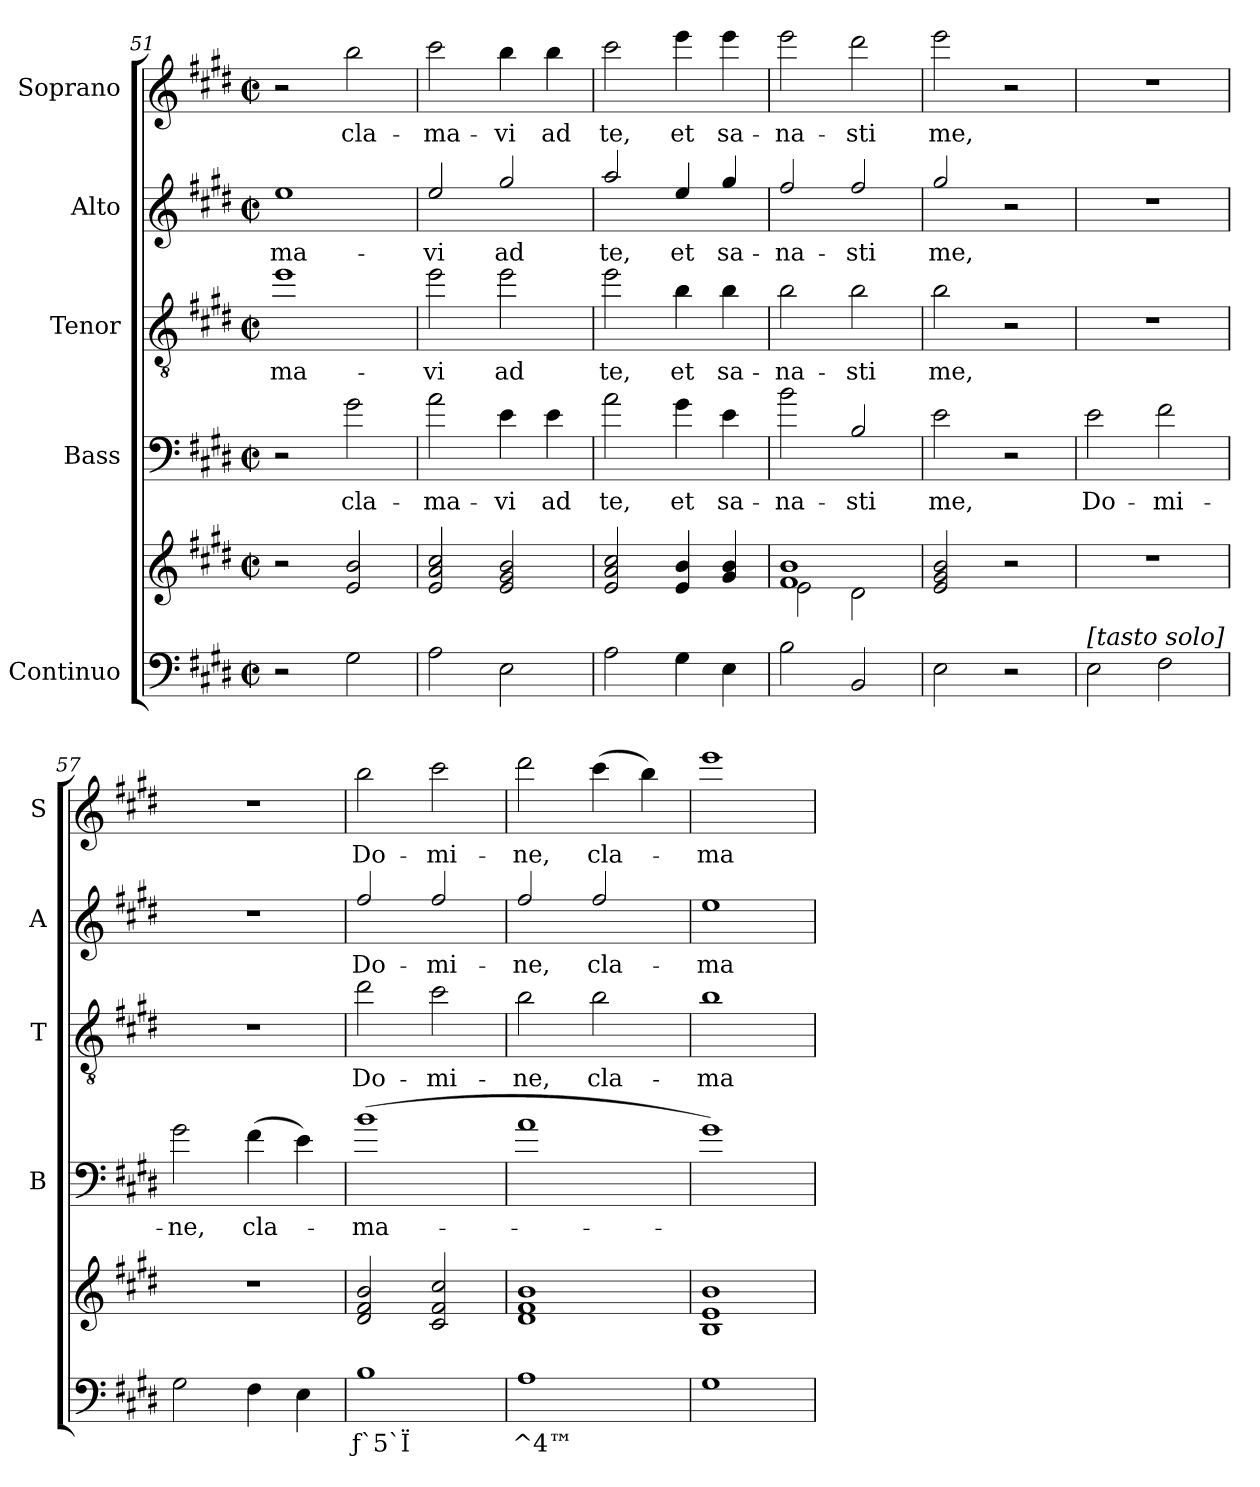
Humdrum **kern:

**kern	**text	**kern	**kern	**text	**kern	**text	**kern	**text	**kern	**text
*part5	*part5	*part5	*part4	*part4	*part3	*part3	*part2	*part2	*part1	*part1
*staff6	*staff6	*staff5	*staff4	*staff4	*staff3	*staff3	*staff2	*staff2	*staff1	*staff1
*I"Continuo	*	*	*I"Bass	*	*I"Tenor	*	*I"Alto	*	*I"Soprano	*
*	*	*	*I'B	*	*I'T	*	*I'A	*	*I'S	*
*clefF4	*	*clefG2	*clefF4	*	*clefGv2	*	*clefG2	*	*clefG2	*
*	*	*	*ITrd7c12	*	*ITrd7c12	*	*ITrd7c12	*	*ITrd7c12	*
*k[f#c#g#d#]	*	*k[f#c#g#d#]	*k[f#c#g#d#]	*	*k[f#c#g#d#]	*	*k[f#c#g#d#]	*	*k[f#c#g#d#]	*
*E:	*	*E:	*E:	*	*E:	*	*E:	*	*E:	*
*M2/2	*	*M2/2	*M2/2	*	*M2/2	*	*M2/2	*	*M2/2	*
*met(c|)	*	*met(c|)	*met(c|)	*	*met(c|)	*	*met(c|)	*	*met(c|)	*
=51	=51	=51	=51	=51	=51	=51	=51	=51	=51	=51
!	!	!	!	!	!	!LO:LY:b	!	!	!	!
!	!	!	!	!	!	!	!	!LO:LY:b	!	!
2r	.	2r	2r	.	1e	-ma-	1e	-ma-	2r	.
!	!	!	!	!LO:LY:b	!	!	!	!	!	!
!	!	!	!	!	!	!	!	!	!	!LO:LY:b
2G#\	.	2e!/ 2b!/	2G#\	cla-	.	.	.	.	2b\	cla-
=52	=52	=52	=52	=52	=52	=52	=52	=52	=52	=52
!	!	!	!	!LO:LY:b	!	!	!	!	!	!
!	!	!	!	!	!	!LO:LY:b	!	!	!	!
!	!	!	!	!	!	!	!	!LO:LY:b	!	!
!	!	!	!	!	!	!	!	!	!	!LO:LY:b
2A\	.	2e!/ 2a!/ 2cc#!/	2A\	-ma-	2e\	-vi	2e/	-vi	2cc#\	-ma-
!	!	!	!	!LO:LY:b	!	!	!	!	!	!
!	!	!	!	!	!	!LO:LY:b	!	!	!	!
!	!	!	!	!	!	!	!	!LO:LY:b	!	!
!	!	!	!	!	!	!	!	!	!	!LO:LY:b
2E\	.	2e!/ 2g#!/ 2b!/	4E\	-vi	2e\	ad	2g#/	ad	4b\	-vi
!	!	!	!	!LO:LY:b	!	!	!	!	!	!
!	!	!	!	!	!	!	!	!	!	!LO:LY:b
.	.	.	4E\	ad	.	.	.	.	4b\	ad
=53	=53	=53	=53	=53	=53	=53	=53	=53	=53	=53
!	!	!	!	!LO:LY:b	!	!	!	!	!	!
!	!	!	!	!	!	!LO:LY:b	!	!	!	!
!	!	!	!	!	!	!	!	!LO:LY:b	!	!
!	!	!	!	!	!	!	!	!	!	!LO:LY:b
2A\	.	2e!/ 2a!/ 2cc#!/	2A\	te,	2e\	te,	2a/	te,	2cc#\	te,
!	!	!	!	!LO:LY:b	!	!	!	!	!	!
!	!	!	!	!	!	!LO:LY:b	!	!	!	!
!	!	!	!	!	!	!	!	!LO:LY:b	!	!
!	!	!	!	!	!	!	!	!	!	!LO:LY:b
4G#\	.	4e!/ 4b!/	4G#\	et	4B\	et	4e/	et	4ee\	et
!	!	!	!	!LO:LY:b	!	!	!	!	!	!
!	!	!	!	!	!	!LO:LY:b	!	!	!	!
!	!	!	!	!	!	!	!	!LO:LY:b	!	!
!	!	!	!	!	!	!	!	!	!	!LO:LY:b
4E\	.	4g#!/ 4b!/	4E\	sa-	4B\	sa-	4g#/	sa-	4ee\	sa-
=54	=54	=54	=54	=54	=54	=54	=54	=54	=54	=54
*	*	*^	*	*	*	*	*	*	*	*
!	!	!	!	!	!LO:LY:b	!	!	!	!	!	!
!	!	!	!	!	!	!	!LO:LY:b	!	!	!	!
!	!	!	!	!	!	!	!	!	!LO:LY:b	!	!
!	!	!	!	!	!	!	!	!	!	!	!LO:LY:b
2B\	.	1f#! 1b!	2e!\	2B\	-na-	2B\	-na-	2f#/	-na-	2ee\	-na-
!	!	!	!	!	!LO:LY:b	!	!	!	!	!	!
!	!	!	!	!	!	!	!LO:LY:b	!	!	!	!
!	!	!	!	!	!	!	!	!	!LO:LY:b	!	!
!	!	!	!	!	!	!	!	!	!	!	!LO:LY:b
2BB/	.	.	2d#!\	2BB/	-sti	2B\	-sti	2f#/	-sti	2dd#\	-sti
*	*	*v	*v	*	*	*	*	*	*	*	*
=55	=55	=55	=55	=55	=55	=55	=55	=55	=55	=55
*	*	*^	*	*	*	*	*	*	*	*
!	!	!	!	!	!LO:LY:b	!	!	!	!	!	!
*	*	*v	*v	*	*	*	*	*	*	*	*
*	*	*^	*	*	*	*	*	*	*	*
!	!	!	!	!	!	!	!LO:LY:b	!	!	!	!
*	*	*v	*v	*	*	*	*	*	*	*	*
*	*	*^	*	*	*	*	*	*	*	*
!	!	!	!	!	!	!	!	!	!LO:LY:b	!	!
*	*	*v	*v	*	*	*	*	*	*	*	*
*	*	*^	*	*	*	*	*	*	*	*
!	!	!	!	!	!	!	!	!	!	!	!LO:LY:b
*	*	*v	*v	*	*	*	*	*	*	*	*
2E\	.	2e!/ 2g#!/ 2b!/	2E\	me,	2B\	me,	2g#/	me,	2ee\	me,
2r	.	2r	2r	.	2r	.	2r	.	2r	.
!!LO:PB:g=z
=56	=56	=56	=56	=56	=56	=56	=56	=56	=56	=56
!LO:TX:a:t=[tasto solo]	!	!	!	!	!	!	!	!	!	!
!	!	!	!	!LO:LY:b	!	!	!	!	!	!
2E\	.	1r	2E\	Do-	1r	.	1r	.	1r	.
!	!	!	!	!LO:LY:b	!	!	!	!	!	!
2F#\	.	.	2F#\	-mi-	.	.	.	.	.	.
=57	=57	=57	=57	=57	=57	=57	=57	=57	=57	=57
!	!	!	!	!LO:LY:b	!	!	!	!	!	!
2G#\	.	1r	2G#\	-ne,	1r	.	1r	.	1r	.
!	!	!	!	!LO:LY:b	!	!	!	!	!	!
4F#\	.	.	(>4F#\	cla-	.	.	.	.	.	.
4E\	.	.	4E\)	.	.	.	.	.	.	.
=58	=58	=58	=58	=58	=58	=58	=58	=58	=58	=58
!	!LO:LY:b	!	!	!	!	!	!	!	!	!
!	!	!	!	!LO:LY:b	!	!	!	!	!	!
!	!	!	!	!	!	!LO:LY:b	!	!	!	!
!	!	!	!	!	!	!	!	!LO:LY:b	!	!
!	!	!	!	!	!	!	!	!	!	!LO:LY:b
1B	ƒ`5`Ï	2d#!/ 2f#!/ 2b!/	(>1B	-ma-	2d#\	Do-	2f#/	Do-	2b\	Do-
!	!	!	!	!	!	!LO:LY:b	!	!	!	!
!	!	!	!	!	!	!	!	!LO:LY:b	!	!
!	!	!	!	!	!	!	!	!	!	!LO:LY:b
.	.	2c#!/ 2f#!/ 2cc#!/	.	.	2c#\	-mi-	2f#/	-mi-	2cc#\	-mi-
=59	=59	=59	=59	=59	=59	=59	=59	=59	=59	=59
!	!LO:LY:b	!	!	!	!	!	!	!	!	!
!	!	!	!	!	!	!LO:LY:b	!	!	!	!
!	!	!	!	!	!	!	!	!LO:LY:b	!	!
!	!	!	!	!	!	!	!	!	!	!LO:LY:b
1A	^4™	1d#! 1f#! 1b!	1A	.	2B\	-ne,	2f#/	-ne,	2dd#\	-ne,
!	!	!	!	!	!	!LO:LY:b	!	!	!	!
!	!	!	!	!	!	!	!	!LO:LY:b	!	!
!	!	!	!	!	!	!	!	!	!	!LO:LY:b
.	.	.	.	.	2B\	cla-	2f#/	cla-	(>4cc#\	cla-
.	.	.	.	.	.	.	.	.	4b\)	.
=60	=60	=60	=60	=60	=60	=60	=60	=60	=60	=60
!	!	!	!	!	!	!LO:LY:b	!	!	!	!
!	!	!	!	!	!	!	!	!LO:LY:b	!	!
!	!	!	!	!	!	!	!	!	!	!LO:LY:b
1G#	.	1B! 1e! 1b!	1G#)	.	1B	-ma-	1e	-ma-	1ee	-ma-
=	=	=	=	=	=	=	=	=	=	=
*-	*-	*-	*-	*-	*-	*-	*-	*-	*-	*-
